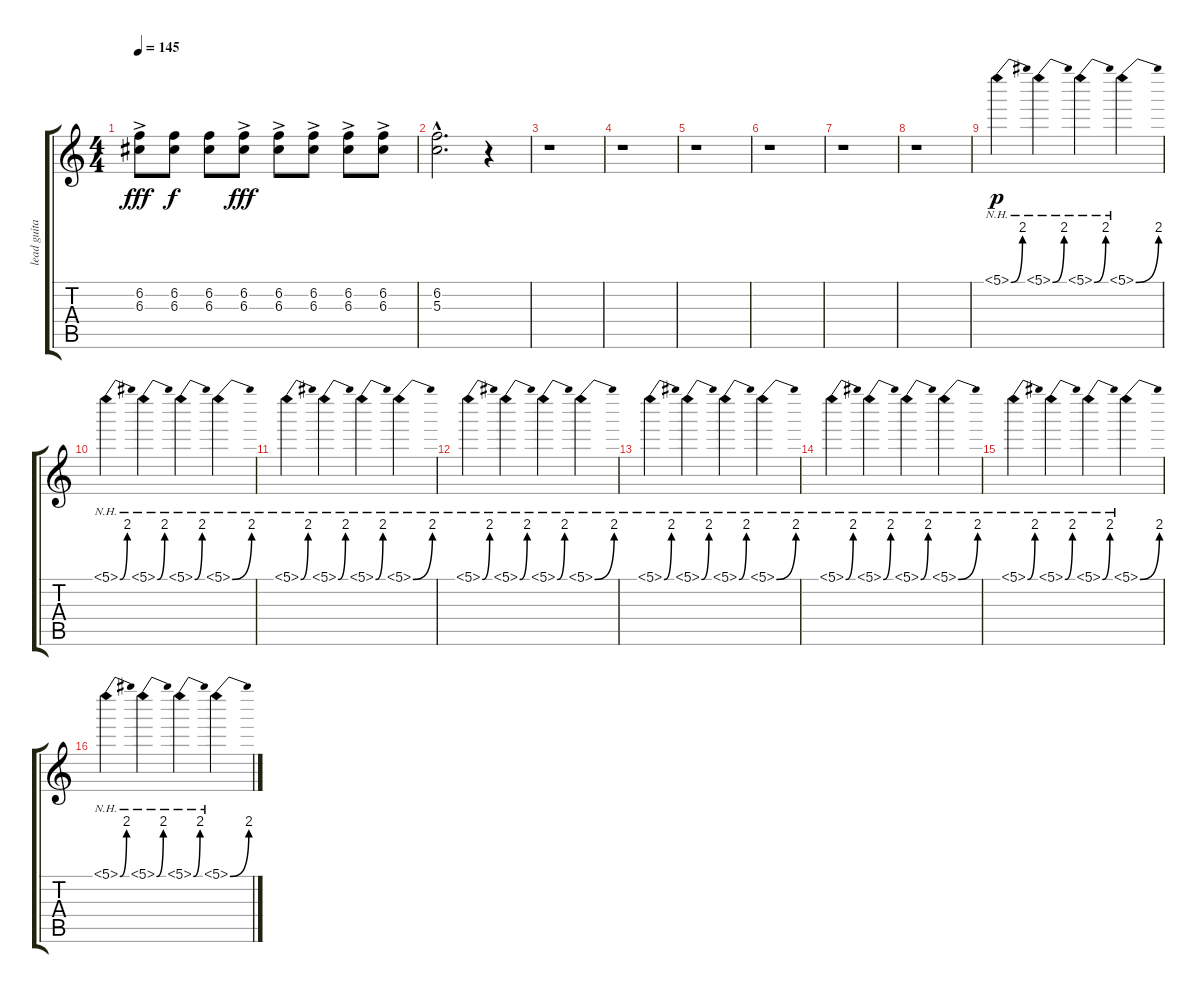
\track ("lead guitar" "lead guita") {instrument overdrivenguitar}
\staff {score tabs}
\tuning (E4 B3 G3 D3 A2 E2) {hide}
\ts (4 4)
\tempo 145
\clef g2
\ks c
(6.2{ac} 6.3{ac}).8{dy fff} (6.2 6.3).8{dy f} (6.2 6.3).8 (6.2{ac} 6.3).8{dy fff} (6.2{ac} 6.3{ac}).8 (6.2{ac} 6.3{ac}).8 (6.2{ac} 6.3).8 (6.2{ac} 6.3{ac}).8 |
(6.2{hac} 5.3{hac}).2{d} r.4 |
r.1 |
r.1 |
r.1 |
r.1 |
r.1 |
r.1 |
5.1{be (bend 0 0 60 8) nh}.4{dy p} 5.1{be (bend 0 0 60 8) nh}.4 5.1{be (bend 0 0 60 8) nh}.4 5.1{be (bend 0 0 60 8) nh}.4 |
5.1{be (bend 0 0 60 8) nh}.4 5.1{be (bend 0 0 60 8) nh}.4 5.1{be (bend 0 0 60 8) nh}.4 5.1{be (bend 0 0 60 8) nh}.4 |
5.1{be (bend 0 0 60 8) nh}.4 5.1{be (bend 0 0 60 8) nh}.4 5.1{be (bend 0 0 60 8) nh}.4 5.1{be (bend 0 0 60 8) nh}.4 |
5.1{be (bend 0 0 60 8) nh}.4 5.1{be (bend 0 0 60 8) nh}.4 5.1{be (bend 0 0 60 8) nh}.4 5.1{be (bend 0 0 60 8) nh}.4 |
5.1{be (bend 0 0 60 8) nh}.4 5.1{be (bend 0 0 60 8) nh}.4 5.1{be (bend 0 0 60 8) nh}.4 5.1{be (bend 0 0 60 8) nh}.4 |
5.1{be (bend 0 0 60 8) nh}.4 5.1{be (bend 0 0 60 8) nh}.4 5.1{be (bend 0 0 60 8) nh}.4 5.1{be (bend 0 0 60 8) nh}.4 |
5.1{be (bend 0 0 60 8) nh}.4 5.1{be (bend 0 0 60 8) nh}.4 5.1{be (bend 0 0 60 8) nh}.4 5.1{be (bend 0 0 60 8) nh}.4 |
5.1{be (bend 0 0 60 8) nh}.4 5.1{be (bend 0 0 60 8) nh}.4 5.1{be (bend 0 0 60 8) nh}.4 5.1{be (bend 0 0 60 8) nh}.4
